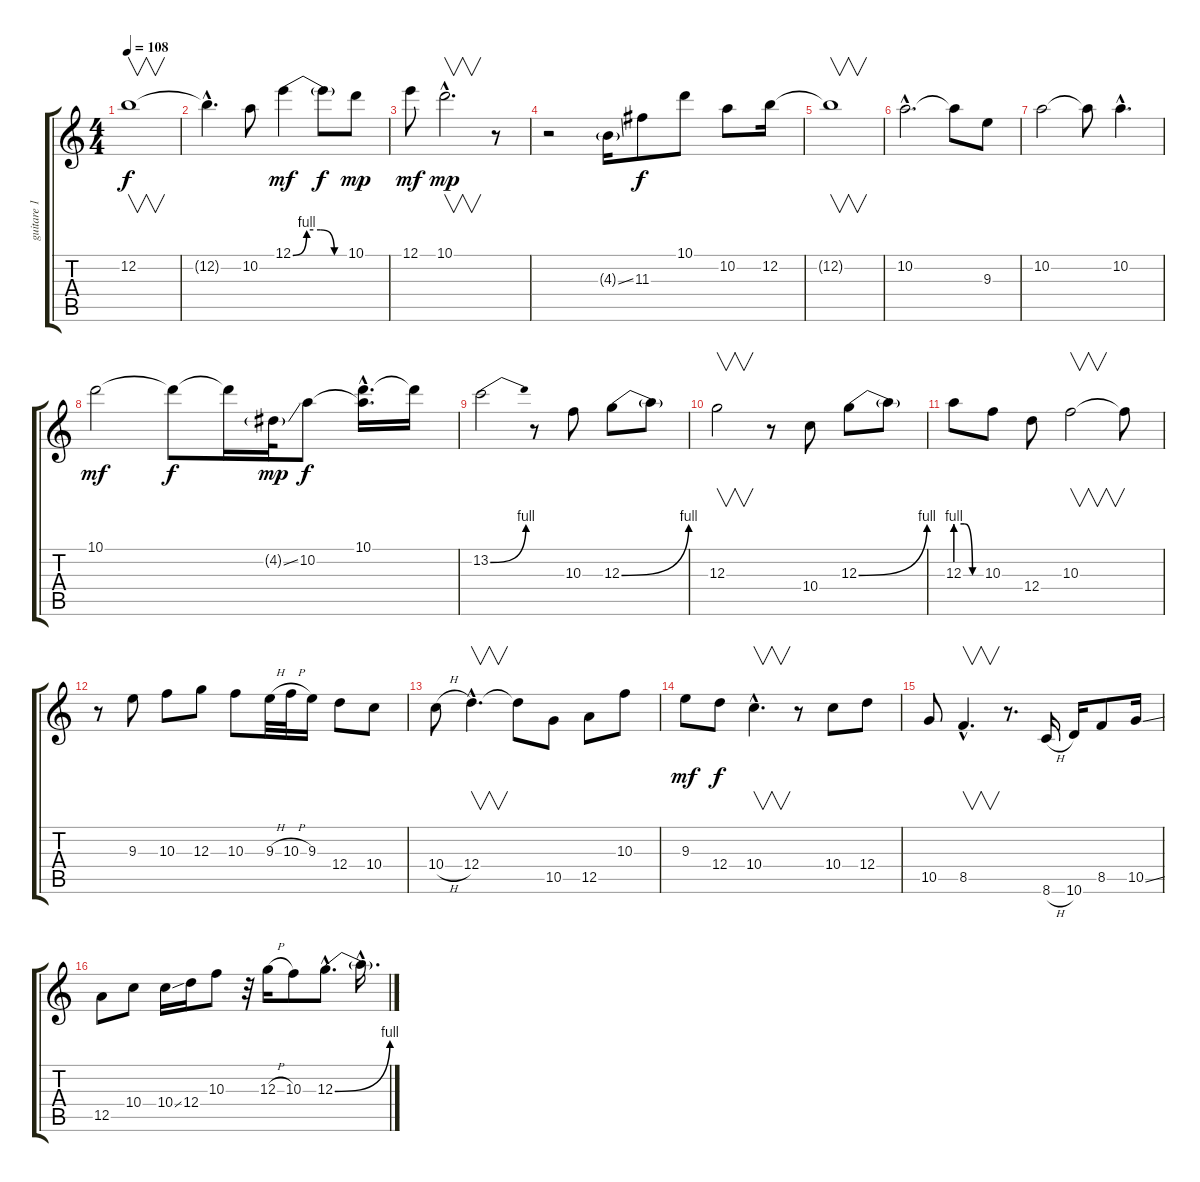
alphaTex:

\track ("guitare 1" "guitare 1") {instrument distortionguitar}
\staff {score tabs}
\tuning (E4 B3 G3 D3 A2 E2) {hide}
\ts (4 4)
\tempo 108
\clef g2
\ks c
12.2.1{v dy f} |
12.2{hac t}.4{d} 10.2.8 12.1{be (custom 0 0 15 4 30 4 45 0 60 0)}.4{dy mf} 12.1{t}.8{dy f} 10.1.8{dy mp} |
12.1.8{dy mf} 10.1{hac}.2{v d dy mp} r.8 |
r.2 4.3{ss g}.16 11.3.8{dy f} 10.1.8 10.2.8 12.2.16 |
12.2{t}.1{v} |
10.2{hac}.2{d} 10.2{t}.8 9.3.8 |
10.2.2 10.2{t}.8 10.2{hac}.4{d} |
10.1.2{dy mf} 10.1{t}.8{dy f} 10.1{t}.16 4.2{ss g}.32{dy mp} 10.2.8{dy f} (10.1{hac} 10.2{hac t}).16{d} 10.1{t}.16 |
13.2{be (bend 0 0 60 4)}.2 r.8 10.3.8 12.3{be (bend 0 0 60 4)}.8 12.3{t}.8 |
12.3.2{v} r.8 10.4.8 12.3{be (bend 0 0 60 4)}.8 12.3{t}.8 |
12.3{be (custom 0 4 20 4 40 0 60 0)}.8 10.3.8 12.4.8 10.3.2{v} 10.3{t}.8 |
r.8 9.3.8 10.3.8 12.3.8 10.3.8 9.3{h}.32 10.3{h}.32 9.3.16 12.4.8 10.4.8 |
10.4{h}.8 12.4{hac}.4{v d} 12.4{t}.8 10.5.8 12.5.8 10.3.8 |
9.3.8{dy mf} 12.4.8{dy f} 10.4{hac}.4{v d} r.8 10.4.8 12.4.8 |
10.5.8 8.5{hac}.4{v d} r.8{d} 8.6{h}.16 10.6.16 8.5.8 10.5{ss}.16 |
12.5.8 10.4.8 10.4{ss}.16 12.4.16 10.3.8 r.32 12.3{h}.16 10.3.8 12.3{be (bend 0 0 60 4) hac}.8{d} 12.3{hac t}.16{d}
